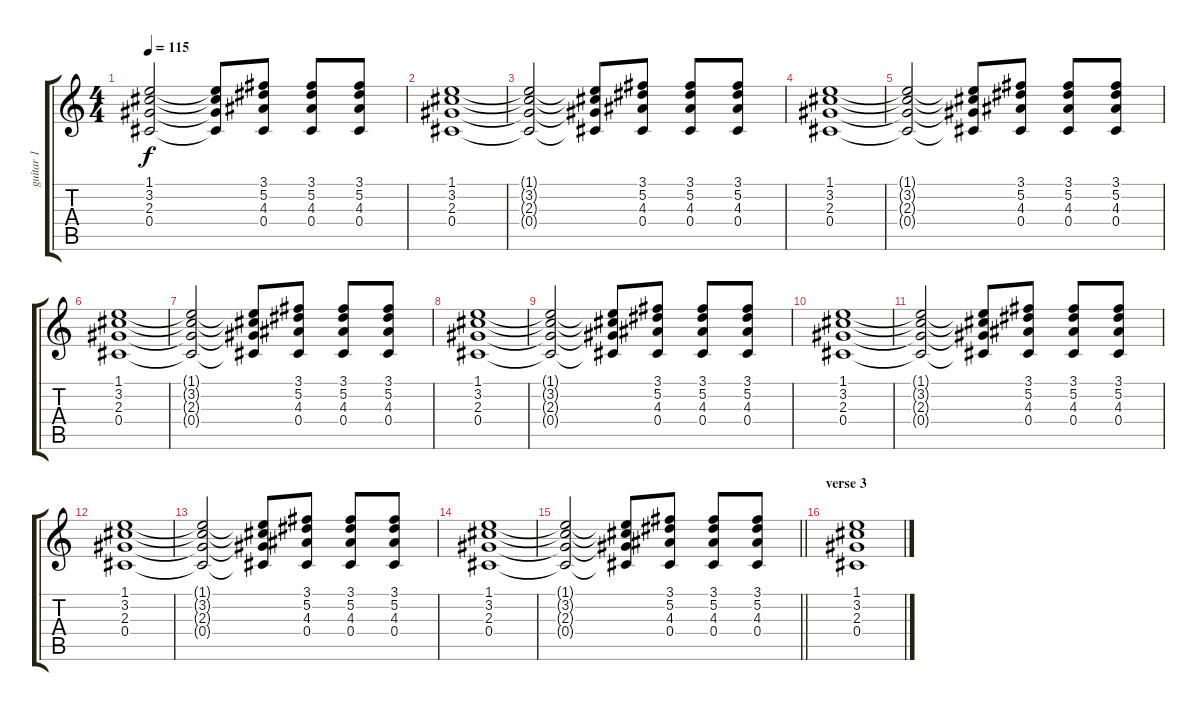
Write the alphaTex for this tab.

\track ("guitar 1" "guitar 1") {instrument overdrivenguitar}
\staff {score tabs}
\tuning (Eb4 Bb3 Gb3 Db3 Ab2 Eb2) {hide}
\ts (4 4)
\tempo 115
\clef g2
\ks c
(1.1{t} 3.2{t} 2.3{t} 0.4{t}).2{dy f} (1.1{t} 3.2{t} 2.3{t} 0.4{t}).8 (3.1 5.2 4.3 0.4).8 (3.1 5.2 4.3 0.4).8 (3.1 5.2 4.3 0.4).8 |
(1.1 3.2 2.3 0.4).1 |
(1.1{t} 3.2{t} 2.3{t} 0.4{t}).2 (1.1{t} 3.2{t} 2.3{t} 0.4{t}).8 (3.1 5.2 4.3 0.4).8 (3.1 5.2 4.3 0.4).8 (3.1 5.2 4.3 0.4).8 |
(1.1 3.2 2.3 0.4).1 |
(1.1{t} 3.2{t} 2.3{t} 0.4{t}).2 (1.1{t} 3.2{t} 2.3{t} 0.4{t}).8 (3.1 5.2 4.3 0.4).8 (3.1 5.2 4.3 0.4).8 (3.1 5.2 4.3 0.4).8 |
(1.1 3.2 2.3 0.4).1 |
(1.1{t} 3.2{t} 2.3{t} 0.4{t}).2 (1.1{t} 3.2{t} 2.3{t} 0.4{t}).8 (3.1 5.2 4.3 0.4).8 (3.1 5.2 4.3 0.4).8 (3.1 5.2 4.3 0.4).8 |
(1.1 3.2 2.3 0.4).1 |
(1.1{t} 3.2{t} 2.3{t} 0.4{t}).2 (1.1{t} 3.2{t} 2.3{t} 0.4{t}).8 (3.1 5.2 4.3 0.4).8 (3.1 5.2 4.3 0.4).8 (3.1 5.2 4.3 0.4).8 |
(1.1 3.2 2.3 0.4).1 |
(1.1{t} 3.2{t} 2.3{t} 0.4{t}).2 (1.1{t} 3.2{t} 2.3{t} 0.4{t}).8 (3.1 5.2 4.3 0.4).8 (3.1 5.2 4.3 0.4).8 (3.1 5.2 4.3 0.4).8 |
(1.1 3.2 2.3 0.4).1 |
(1.1{t} 3.2{t} 2.3{t} 0.4{t}).2 (1.1{t} 3.2{t} 2.3{t} 0.4{t}).8 (3.1 5.2 4.3 0.4).8 (3.1 5.2 4.3 0.4).8 (3.1 5.2 4.3 0.4).8 |
(1.1 3.2 2.3 0.4).1 |
\barLineRight lightlight
(1.1{t} 3.2{t} 2.3{t} 0.4{t}).2 (1.1{t} 3.2{t} 2.3{t} 0.4{t}).8 (3.1 5.2 4.3 0.4).8 (3.1 5.2 4.3 0.4).8 (3.1 5.2 4.3 0.4).8 |
\section ("" "verse 3")
(1.1 3.2 2.3 0.4).1
